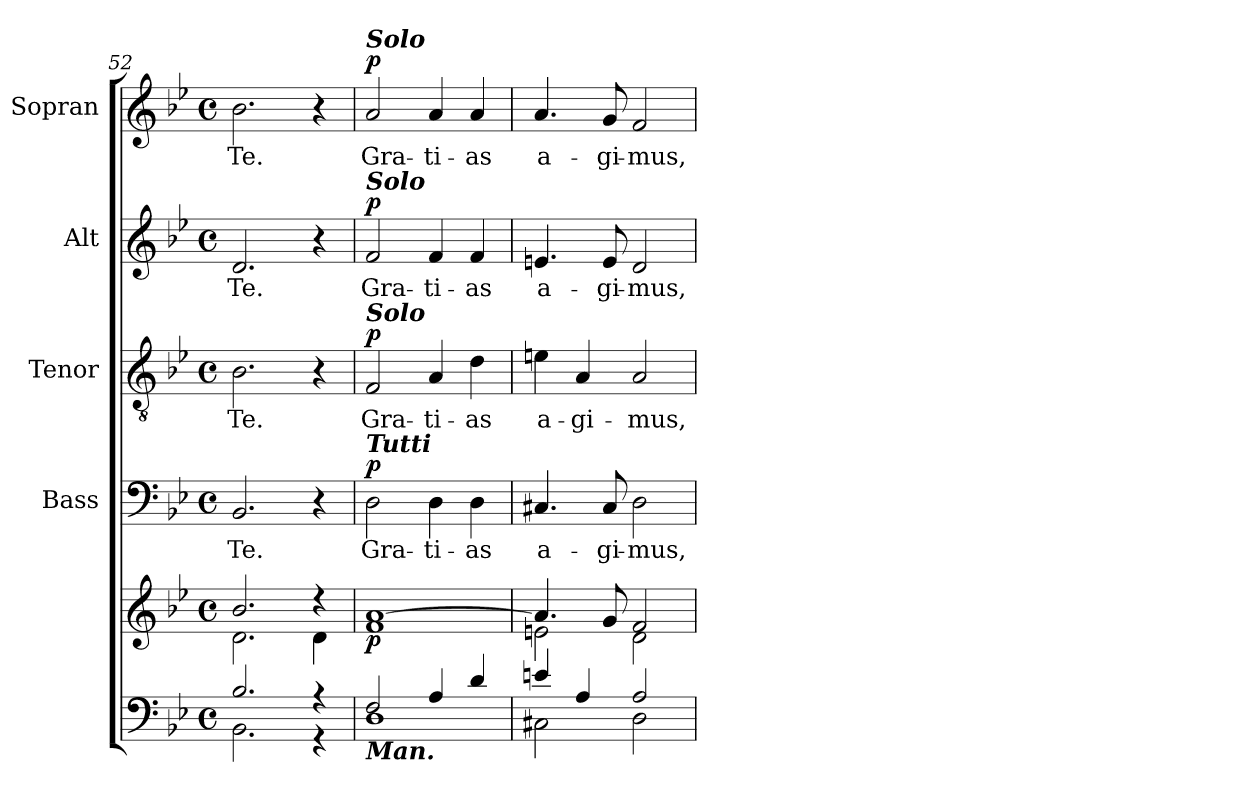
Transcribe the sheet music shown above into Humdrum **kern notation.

**kern	**kern	**dynam	**kern	**text	**dynam	**kern	**text	**dynam	**kern	**text	**dynam	**kern	**text	**dynam
*part5	*part5	*part5	*part4	*part4	*part4	*part3	*part3	*part3	*part2	*part2	*part2	*part1	*part1	*part1
*staff6	*staff5	*staff5/6	*staff4	*staff4	*staff4	*staff3	*staff3	*staff3	*staff2	*staff2	*staff2	*staff1	*staff1	*staff1
*	*	*	*I"Bass	*	*	*I"Tenor	*	*	*I"Alt	*	*	*I"Sopran	*	*
*	*	*	*I'B.	*	*	*I'T.	*	*	*I'A.	*	*	*I'S.	*	*
*clefF4	*clefG2	*	*clefF4	*	*	*clefGv2	*	*	*clefG2	*	*	*clefG2	*	*
*k[b-e-]	*k[b-e-]	*	*k[b-e-]	*	*	*k[b-e-]	*	*	*k[b-e-]	*	*	*k[b-e-]	*	*
*B-:	*B-:	*	*B-:	*	*	*B-:	*	*	*B-:	*	*	*B-:	*	*
*M4/4	*M4/4	*	*M4/4	*	*	*M4/4	*	*	*M4/4	*	*	*M4/4	*	*
*met(c)	*met(c)	*	*met(c)	*	*	*met(c)	*	*	*met(c)	*	*	*met(c)	*	*
=52	=52	=52	=52	=52	=52	=52	=52	=52	=52	=52	=52	=52	=52	=52
*^	*^	*	*	*	*	*	*	*	*	*	*	*	*	*
!	!	!	!	!	!	!LO:LY:b	!	!	!LO:LY:b	!	!	!LO:LY:b	!	!	!LO:LY:b	!
2.B-/	2.BB-\	2.b-/	2.d\	.	2.BB-/	Te.	.	2.B-\	Te.	.	2.d/	Te.	.	2.b-\	Te.	.
4r	4r	4r	4d\	.	4r	.	.	4r	.	.	4r	.	.	4r	.	.
=53	=53	=53	=53	=53	=53	=53	=53	=53	=53	=53	=53	=53	=53	=53	=53	=53
!	!	!	!	!	!	!	!	!	!	!	!	!	!	!LO:TX:a:Bi:t=Solo	!	!
!	!	!	!	!	!	!	!	!	!	!	!LO:TX:a:Bi:t=Solo	!	!	!	!	!
!	!	!	!	!	!	!	!	!LO:TX:a:Bi:t=Solo	!	!	!	!	!	!	!	!
!	!	!	!	!	!LO:TX:a:Bi:t=Tutti	!	!	!	!	!	!	!	!	!	!	!
!LO:TX:b:Bi:t=Man.	!	!	!	!	!	!	!	!	!	!	!	!	!	!	!	!
!	!	!	!	!LO:DY:b	!	!LO:LY:b	!LO:DY:a	!	!LO:LY:b	!LO:DY:a	!	!LO:LY:b	!LO:DY:a	!	!LO:LY:b	!LO:DY:a
2F/	1D	[>1a	1f	p	2D\	Gra-	p	2F/	Gra-	p	2f/	Gra-	p	2a/	Gra-	p
!	!	!	!	!	!	!LO:LY:b	!	!	!LO:LY:b	!	!	!LO:LY:b	!	!	!LO:LY:b	!
4A/	.	.	.	.	4D\	-ti-	.	4A/	-ti-	.	4f/	-ti-	.	4a/	-ti-	.
!	!	!	!	!	!	!LO:LY:b	!	!	!LO:LY:b	!	!	!LO:LY:b	!	!	!LO:LY:b	!
4d/	.	.	.	.	4D\	-as	.	4d\	-as	.	4f/	-as	.	4a/	-as	.
=54	=54	=54	=54	=54	=54	=54	=54	=54	=54	=54	=54	=54	=54	=54	=54	=54
!	!	!	!	!	!	!LO:LY:b	!	!	!LO:LY:b	!	!	!LO:LY:b	!	!	!LO:LY:b	!
4en/	2C#X\	4.a/]	2en\	.	4.C#X/	a-	.	4en\	a-	.	4.en/	a-	.	4.a/	a-	.
!	!	!	!	!	!	!	!	!	!LO:LY:b	!	!	!	!	!	!	!
4A/	.	.	.	.	.	.	.	4A/	-gi-	.	.	.	.	.	.	.
!	!	!	!	!	!	!LO:LY:b	!	!	!	!	!	!LO:LY:b	!	!	!LO:LY:b	!
.	.	8g/	.	.	8C#/	-gi-	.	.	.	.	8e/	-gi-	.	8g/	-gi-	.
!	!	!	!	!	!	!LO:LY:b	!	!	!LO:LY:b	!	!	!LO:LY:b	!	!	!LO:LY:b	!
2A/	2D\	2f/	2d\	.	2D\	-mus,	.	2A/	-mus,	.	2d/	-mus,	.	2f/	-mus,	.
*v	*v	*	*	*	*	*	*	*	*	*	*	*	*	*	*	*
*	*v	*v	*	*	*	*	*	*	*	*	*	*	*	*	*
=	=	=	=	=	=	=	=	=	=	=	=	=	=	=
*-	*-	*-	*-	*-	*-	*-	*-	*-	*-	*-	*-	*-	*-	*-
